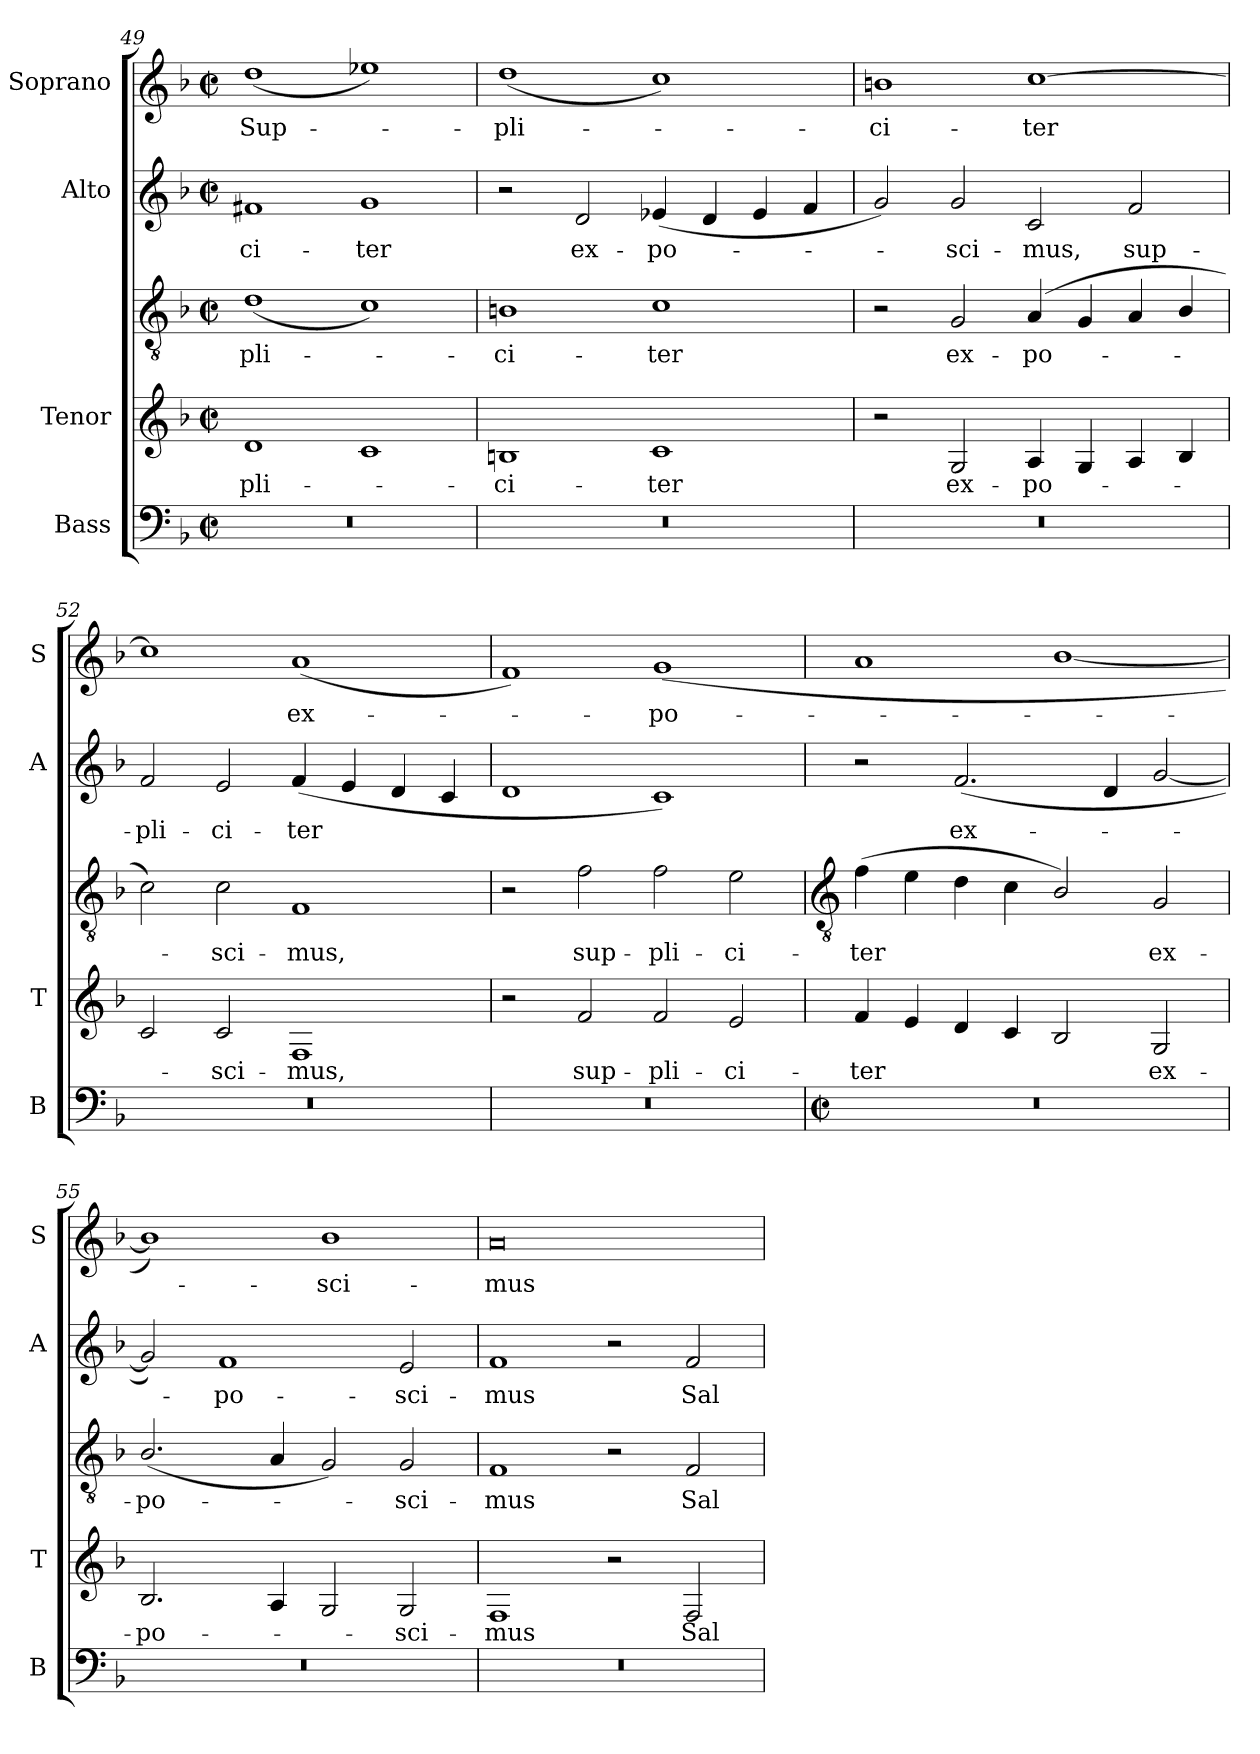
**kern	**kern	**text	**kern	**text	**kern	**text	**kern	**text
*part4	*part3	*part3	*part3	*part3	*part2	*part2	*part1	*part1
*staff5	*staff4	*staff4	*staff3	*staff3	*staff2	*staff2	*staff1	*staff1
*I"Bass	*I"Tenor	*	*	*	*I"Alto	*	*I"Soprano	*
*I'B	*I'T	*	*	*	*I'A	*	*I'S	*
*clefF4	*	*	*clefGv2	*	*clefG2	*	*clefG2	*
*k[b-]	*k[b-]	*	*k[b-]	*	*k[b-]	*	*k[b-]	*
*F:	*F:	*	*F:	*	*F:	*	*F:	*
*M4/2	*M4/2	*	*M4/2	*	*M4/2	*	*M4/2	*
*met(c|)	*met(c|)	*	*met(c|)	*	*met(c|)	*	*met(c|)	*
=49	=49	=49	=49	=49	=49	=49	=49	=49
!	!	!LO:LY:b	!	!LO:LY:b	!	!LO:LY:b	!	!LO:LY:b
0r	1d/	pli-	(<1d/	pli-	1f#X	ci-	(<1dd/	Sup-
!	!	!	!	!	!	!LO:LY:b	!	!
.	1c/	.	1c/)	.	1g	-ter	1ee-/)	.
=50	=50	=50	=50	=50	=50	=50	=50	=50
!	!	!LO:LY:b	!	!LO:LY:b	!	!	!	!LO:LY:b
0r	1Bn	ci-	1Bn	ci-	2r	.	(<1dd/	pli-
!	!	!	!	!	!	!LO:LY:b	!	!
.	.	.	.	.	2d	ex-	.	.
!	!	!LO:LY:b	!	!LO:LY:b	!	!LO:LY:b	!	!
.	1c	-ter	1c	-ter	(<4e-	-po-	1cc/)	.
.	.	.	.	.	4d	.	.	.
.	.	.	.	.	4e-	.	.	.
.	.	.	.	.	4f	.	.	.
=51	=51	=51	=51	=51	=51	=51	=51	=51
!	!	!	!	!	!	!	!	!LO:LY:b
0r	2r	.	2r	.	2g)	.	1bn	ci-
!	!	!LO:LY:b	!	!LO:LY:b	!	!LO:LY:b	!	!
.	2G	ex-	2G	ex-	2g	sci-	.	.
!	!	!LO:LY:b	!	!LO:LY:b	!	!LO:LY:b	!	!LO:LY:b
.	4A	-po-	(<4A	-po-	2c	-mus,	[1cc	-ter
.	4G	.	4G	.	.	.	.	.
!	!	!	!	!	!	!LO:LY:b	!	!
.	4A	.	4A	.	2f	sup-	.	.
.	4B-/	.	4B-/	.	.	.	.	.
=52	=52	=52	=52	=52	=52	=52	=52	=52
!	!	!	!	!	!	!LO:LY:b	!	!
0r	2c	.	2c)	.	2f	-pli-	1cc]	.
!	!	!LO:LY:b	!	!LO:LY:b	!	!LO:LY:b	!	!
.	2c	sci-	2c	sci-	2e	-ci-	.	.
!	!	!LO:LY:b	!	!LO:LY:b	!	!LO:LY:b	!	!LO:LY:b
.	1F	-mus,	1F	-mus,	(<4f	-ter	(<1a	ex-
.	.	.	.	.	4e	.	.	.
.	.	.	.	.	4d	.	.	.
.	.	.	.	.	4c	.	.	.
=53	=53	=53	=53	=53	=53	=53	=53	=53
0r	2r	.	2r	.	1d	.	1f)	.
!	!	!LO:LY:b	!	!LO:LY:b	!	!	!	!
.	2f	sup-	2f	sup-	.	.	.	.
!	!	!LO:LY:b	!	!LO:LY:b	!	!	!	!LO:LY:b
.	2f	-pli-	2f	-pli-	1c)	.	(<1g	po-
!	!	!LO:LY:b	!	!LO:LY:b	!	!	!	!
.	2e	-ci-	2e	-ci-	.	.	.	.
!!LO:LB:g=z
=54	=54	=54	=54	=54	=54	=54	=54	=54
*	*	*	*clefGv2	*	*	*	*	*
*M4/2	*	*	*	*	*	*	*	*
*met(c|)	*	*	*	*	*	*	*	*
!	!	!LO:LY:b	!	!LO:LY:b	!	!	!	!
0r	4f	-ter	(>4f	-ter	2r	.	1a	.
.	4e	.	4e	.	.	.	.	.
!	!	!	!	!	!	!LO:LY:b	!	!
.	4d	.	4d	.	(<2.f	ex-	.	.
.	4c	.	4c	.	.	.	.	.
.	2B-/	.	2B-/)	.	.	.	[1b-/	.
.	.	.	.	.	4d	.	.	.
!	!	!LO:LY:b	!	!LO:LY:b	!	!	!	!
.	2G	ex-	2G	ex-	[2g	.	.	.
=55	=55	=55	=55	=55	=55	=55	=55	=55
!	!	!LO:LY:b	!	!LO:LY:b	!	!	!	!
0r	2.B-/	-po-	(<2.B-/	-po-	2g])	.	1b-/])	.
!	!	!	!	!	!	!LO:LY:b	!	!
.	.	.	.	.	1f	po-	.	.
.	4A	.	4A	.	.	.	.	.
!	!	!	!	!	!	!	!	!LO:LY:b
.	2G	.	2G)	.	.	.	1b-	sci-
!	!	!LO:LY:b	!	!LO:LY:b	!	!LO:LY:b	!	!
.	2G	sci-	2G	sci-	2e	-sci-	.	.
=56	=56	=56	=56	=56	=56	=56	=56	=56
!	!	!LO:LY:b	!	!LO:LY:b	!	!LO:LY:b	!	!LO:LY:b
0r	1F	-mus	1F	-mus	1f	-mus	0a	-mus
.	2r	.	2r	.	2r	.	.	.
!	!	!LO:LY:b	!	!LO:LY:b	!	!LO:LY:b	!	!
.	2F	Sal-	2F	Sal-	2f	Sal-	.	.
=	=	=	=	=	=	=	=	=
*-	*-	*-	*-	*-	*-	*-	*-	*-
